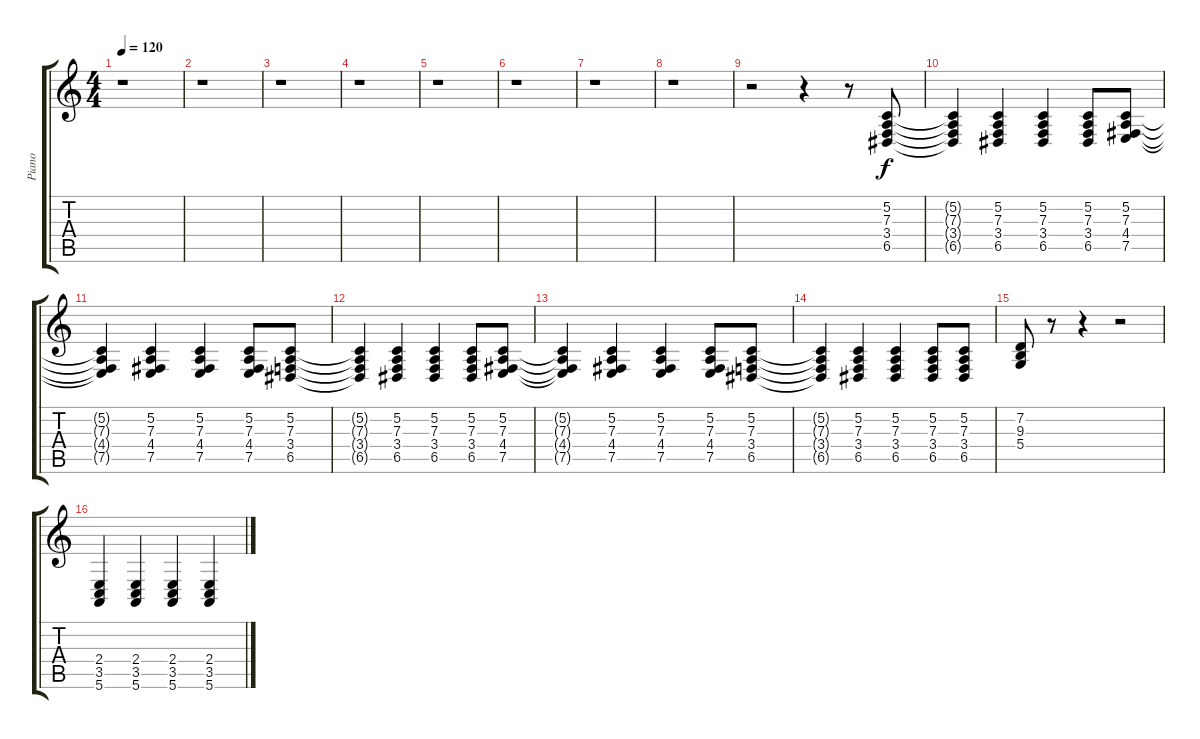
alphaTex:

\track ("Piano" "Piano") {instrument acousticgrandpiano}
\staff {score tabs}
\tuning (E4 G3 D3 D3 A2 E2) {hide}
\ts (4 4)
\tempo 120
\clef g2
\ks c
r.1{dy f} |
r.1 |
r.1 |
r.1 |
r.1 |
r.1 |
r.1 |
r.1 |
r.2 r.4 r.8 (5.2 7.3 3.4 6.5).8 |
(5.2{t} 7.3{t} 3.4{t} 6.5{t}).4 (5.2 7.3 3.4 6.5).4 (5.2 7.3 3.4 6.5).4 (5.2 7.3 3.4 6.5).8 (5.2 7.3 4.4 7.5).8 |
(5.2{t} 7.3{t} 4.4{t} 7.5{t}).4 (5.2 7.3 4.4 7.5).4 (5.2 7.3 4.4 7.5).4 (5.2 7.3 4.4 7.5).8 (5.2 7.3 3.4 6.5).8 |
(5.2{t} 7.3{t} 3.4{t} 6.5{t}).4 (5.2 7.3 3.4 6.5).4 (5.2 7.3 3.4 6.5).4 (5.2 7.3 3.4 6.5).8 (5.2 7.3 4.4 7.5).8 |
(5.2{t} 7.3{t} 4.4{t} 7.5{t}).4 (5.2 7.3 4.4 7.5).4 (5.2 7.3 4.4 7.5).4 (5.2 7.3 4.4 7.5).8 (5.2 7.3 3.4 6.5).8 |
(5.2{t} 7.3{t} 3.4{t} 6.5{t}).4 (5.2 7.3 3.4 6.5).4 (5.2 7.3 3.4 6.5).4 (5.2 7.3 3.4 6.5).8 (5.2 7.3 3.4 6.5).8 |
(7.2 9.3 5.4).8 r.8 r.4 r.2 |
(2.4 3.5 5.6).4 (2.4 3.5 5.6).4 (2.4 3.5 5.6).4 (2.4 3.5 5.6).4
